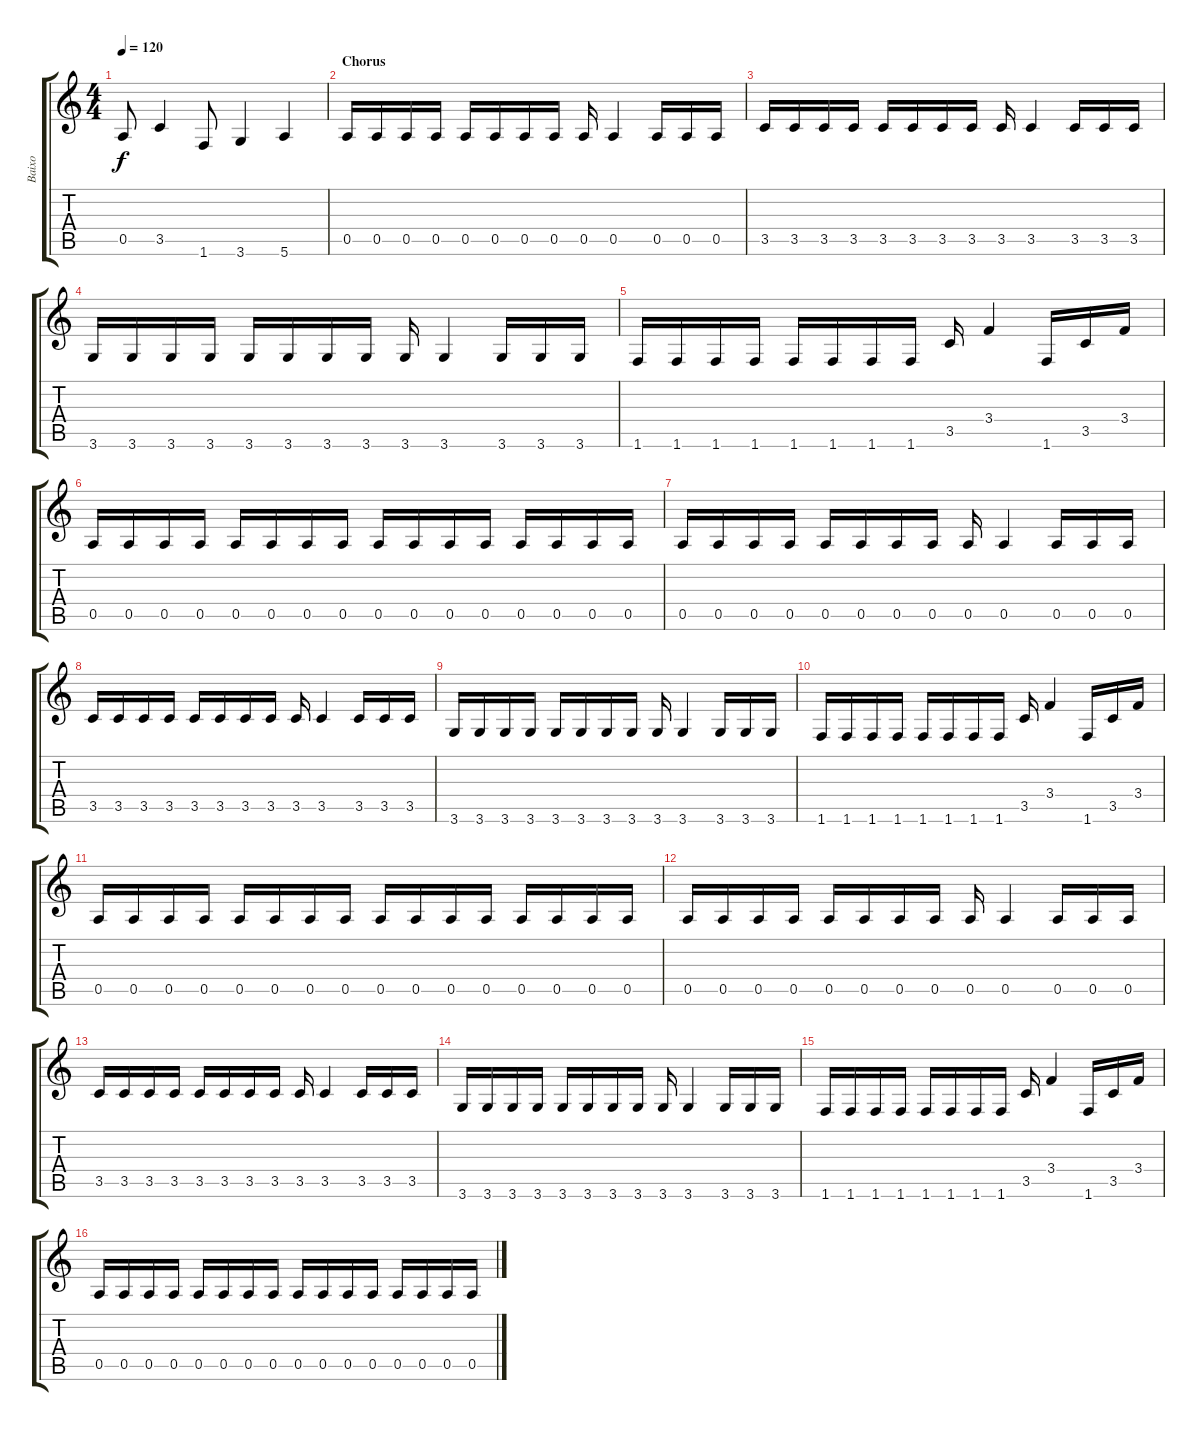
\track ("Baixo" "Baixo") {instrument slapbass2}
\staff {score tabs}
\tuning (E4 B3 G3 D3 A2 E2) {hide}
\ts (4 4)
\tempo 120
\clef g2
\ks c
0.5.8{dy f} 3.5.4 1.6.8 3.6.4 5.6.4 |
\section ("" "Chorus")
0.5.16 0.5.16 0.5.16 0.5.16 0.5.16 0.5.16 0.5.16 0.5.16 0.5.16 0.5.4 0.5.16 0.5.16 0.5.16 |
3.5.16 3.5.16 3.5.16 3.5.16 3.5.16 3.5.16 3.5.16 3.5.16 3.5.16 3.5.4 3.5.16 3.5.16 3.5.16 |
3.6.16 3.6.16 3.6.16 3.6.16 3.6.16 3.6.16 3.6.16 3.6.16 3.6.16 3.6.4 3.6.16 3.6.16 3.6.16 |
1.6.16 1.6.16 1.6.16 1.6.16 1.6.16 1.6.16 1.6.16 1.6.16 3.5.16 3.4.4 1.6.16 3.5.16 3.4.16 |
0.5.16 0.5.16 0.5.16 0.5.16 0.5.16 0.5.16 0.5.16 0.5.16 0.5.16 0.5.16 0.5.16 0.5.16 0.5.16 0.5.16 0.5.16 0.5.16 |
0.5.16 0.5.16 0.5.16 0.5.16 0.5.16 0.5.16 0.5.16 0.5.16 0.5.16 0.5.4 0.5.16 0.5.16 0.5.16 |
3.5.16 3.5.16 3.5.16 3.5.16 3.5.16 3.5.16 3.5.16 3.5.16 3.5.16 3.5.4 3.5.16 3.5.16 3.5.16 |
3.6.16 3.6.16 3.6.16 3.6.16 3.6.16 3.6.16 3.6.16 3.6.16 3.6.16 3.6.4 3.6.16 3.6.16 3.6.16 |
1.6.16 1.6.16 1.6.16 1.6.16 1.6.16 1.6.16 1.6.16 1.6.16 3.5.16 3.4.4 1.6.16 3.5.16 3.4.16 |
0.5.16 0.5.16 0.5.16 0.5.16 0.5.16 0.5.16 0.5.16 0.5.16 0.5.16 0.5.16 0.5.16 0.5.16 0.5.16 0.5.16 0.5.16 0.5.16 |
0.5.16 0.5.16 0.5.16 0.5.16 0.5.16 0.5.16 0.5.16 0.5.16 0.5.16 0.5.4 0.5.16 0.5.16 0.5.16 |
3.5.16 3.5.16 3.5.16 3.5.16 3.5.16 3.5.16 3.5.16 3.5.16 3.5.16 3.5.4 3.5.16 3.5.16 3.5.16 |
3.6.16 3.6.16 3.6.16 3.6.16 3.6.16 3.6.16 3.6.16 3.6.16 3.6.16 3.6.4 3.6.16 3.6.16 3.6.16 |
1.6.16 1.6.16 1.6.16 1.6.16 1.6.16 1.6.16 1.6.16 1.6.16 3.5.16 3.4.4 1.6.16 3.5.16 3.4.16 |
0.5.16 0.5.16 0.5.16 0.5.16 0.5.16 0.5.16 0.5.16 0.5.16 0.5.16 0.5.16 0.5.16 0.5.16 0.5.16 0.5.16 0.5.16 0.5.16
